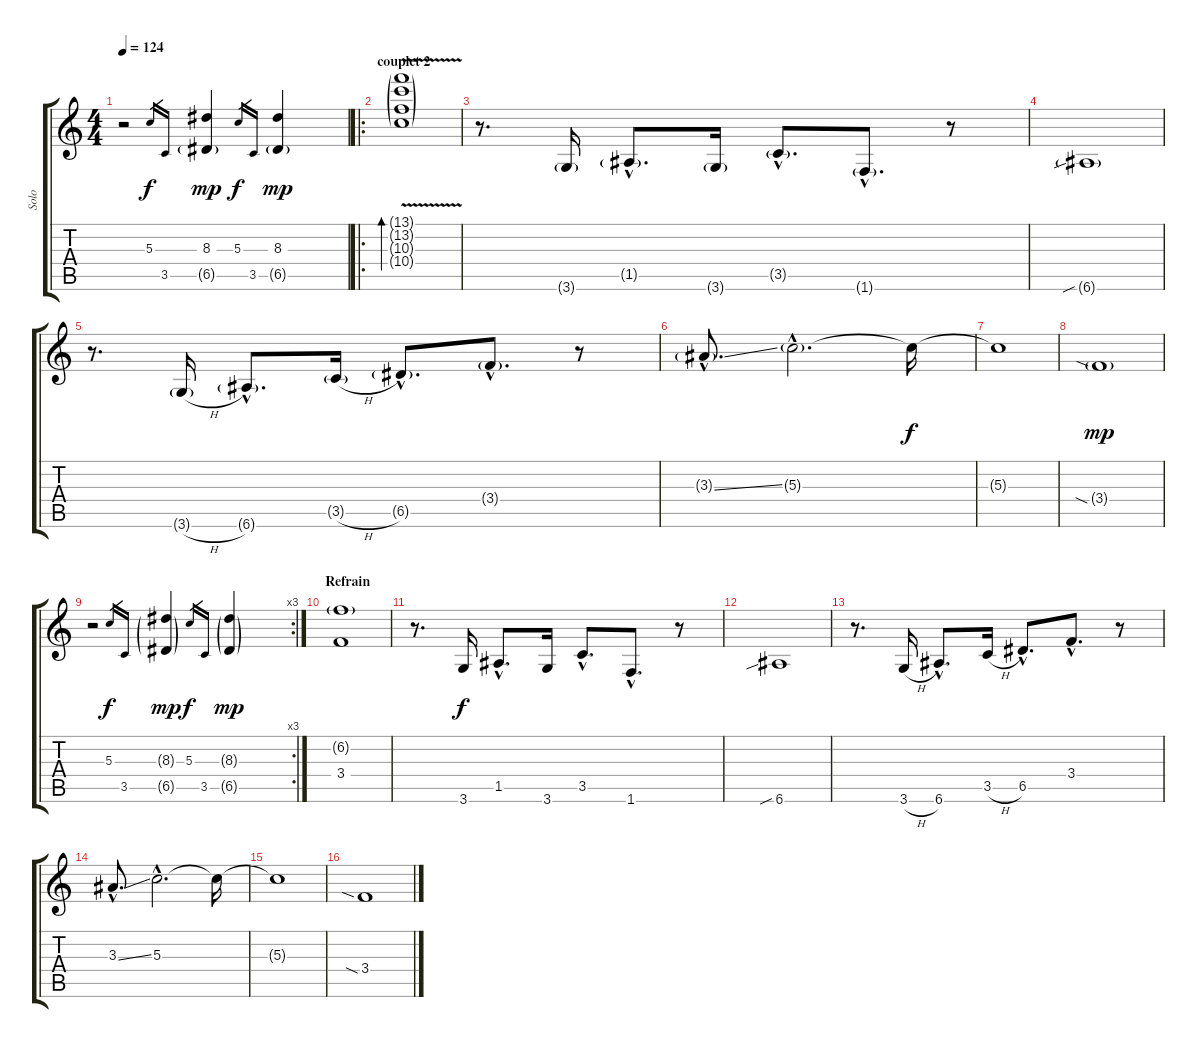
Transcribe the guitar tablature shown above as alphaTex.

\track ("Solo" "Solo") {instrument electricguitarjazz}
\staff {score tabs}
\tuning (E4 B3 G3 D3 A2 E2) {hide}
\ts (4 4)
\tempo 124
\clef g2
\ks c
r.2{dy f} 5.3.16{gr} 3.5.16{gr} (8.3 6.5{g}).4{dy mp} 5.3.16{gr dy f} 3.5.16{gr} (8.3 6.5{g}).4{dy mp} |
\ro
\section ("" "couplet 2")
(13.1{v g} 13.2{v g} 10.3{v g} 10.4{g}).1{bd 240} |
r.8{d} 3.6{g}.16 1.5{g hac}.8{d} 3.6{g}.16 3.5{g hac}.8{d} 1.6{g hac}.8{d} r.8 |
6.6{sib g}.1 |
r.8{d} 3.6{h g}.16 6.6{g hac}.8{d} 3.5{h g}.16 6.5{g hac}.8{d} 3.4{g hac}.8{d} r.8 |
3.3{ss g hac}.8{d} 5.3{g hac}.2{d} 5.3{t}.16{dy f} |
5.3{t}.1 |
3.4{sia g}.1{dy mp} |
\rc 3
r.2 5.3.16{gr dy f} 3.5.16{gr} (8.3{g} 6.5{g}).4{dy mp} 5.3.16{gr dy f} 3.5.16{gr} (8.3{g} 6.5{g}).4{dy mp} |
\section ("" "Refrain ")
(6.2{g} 3.4).1 |
r.8{d} 3.6.16{dy f} 1.5{hac}.8{d} 3.6.16 3.5{hac}.8{d} 1.6{hac}.8{d} r.8 |
6.6{sib}.1 |
r.8{d} 3.6{h}.16 6.6{hac}.8{d} 3.5{h}.16 6.5{hac}.8{d} 3.4{hac}.8{d} r.8 |
3.3{ss hac}.8{d} 5.3{hac}.2{d} 5.3{t}.16 |
5.3{t}.1 |
3.4{sia}.1
